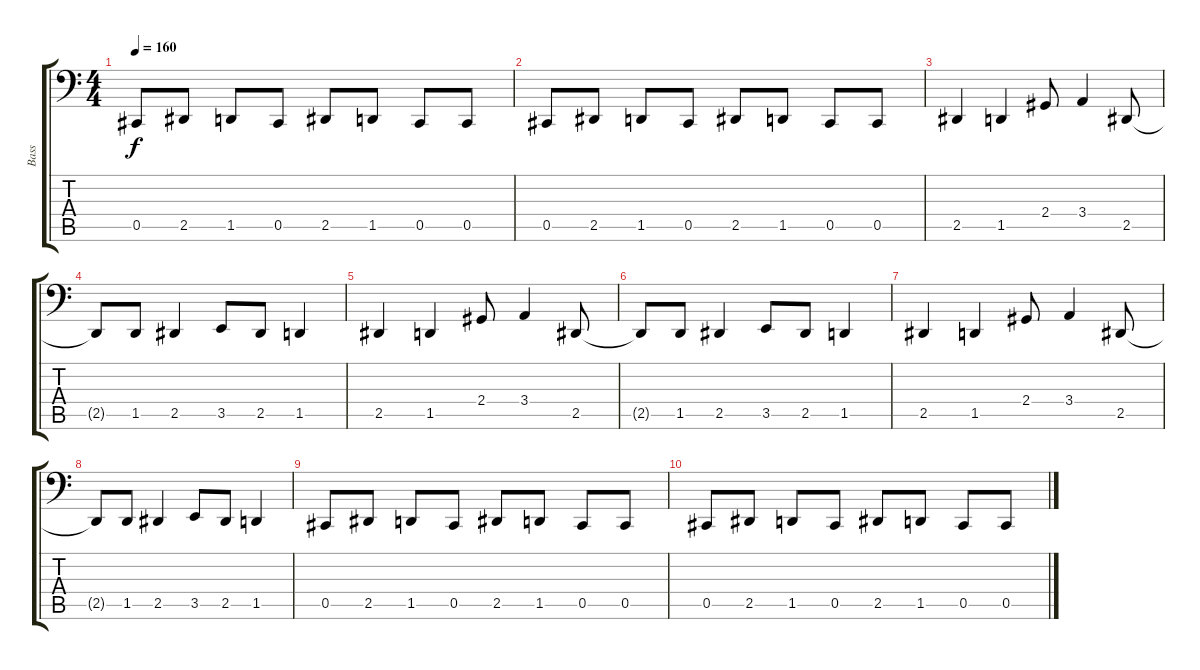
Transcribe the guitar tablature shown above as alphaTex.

\track ("Bass" "Bass") {instrument electricbassfinger}
\staff {score tabs}
\tuning (A2 E2 B1 Gb1 Db1 Ab0) {hide}
\ts (4 4)
\tempo 160
\clef f4
\ks c
0.5.8{dy f} 2.5.8 1.5.8 0.5.8 2.5.8 1.5.8 0.5.8 0.5.8 |
0.5.8 2.5.8 1.5.8 0.5.8 2.5.8 1.5.8 0.5.8 0.5.8 |
2.5.4{volume 12} 1.5.4 2.4.8 3.4.4 2.5.8 |
2.5{t}.8 1.5.8 2.5.4 3.5.8 2.5.8 1.5.4 |
2.5.4{volume 8} 1.5.4 2.4.8 3.4.4 2.5.8 |
2.5{t}.8 1.5.8 2.5.4 3.5.8 2.5.8 1.5.4 |
2.5.4{volume 4} 1.5.4 2.4.8 3.4.4 2.5.8 |
2.5{t}.8 1.5.8 2.5.4 3.5.8 2.5.8 1.5.4 |
0.5.8{volume 0} 2.5.8 1.5.8 0.5.8 2.5.8 1.5.8 0.5.8 0.5.8 |
0.5.8 2.5.8 1.5.8 0.5.8 2.5.8 1.5.8 0.5.8 0.5.8
